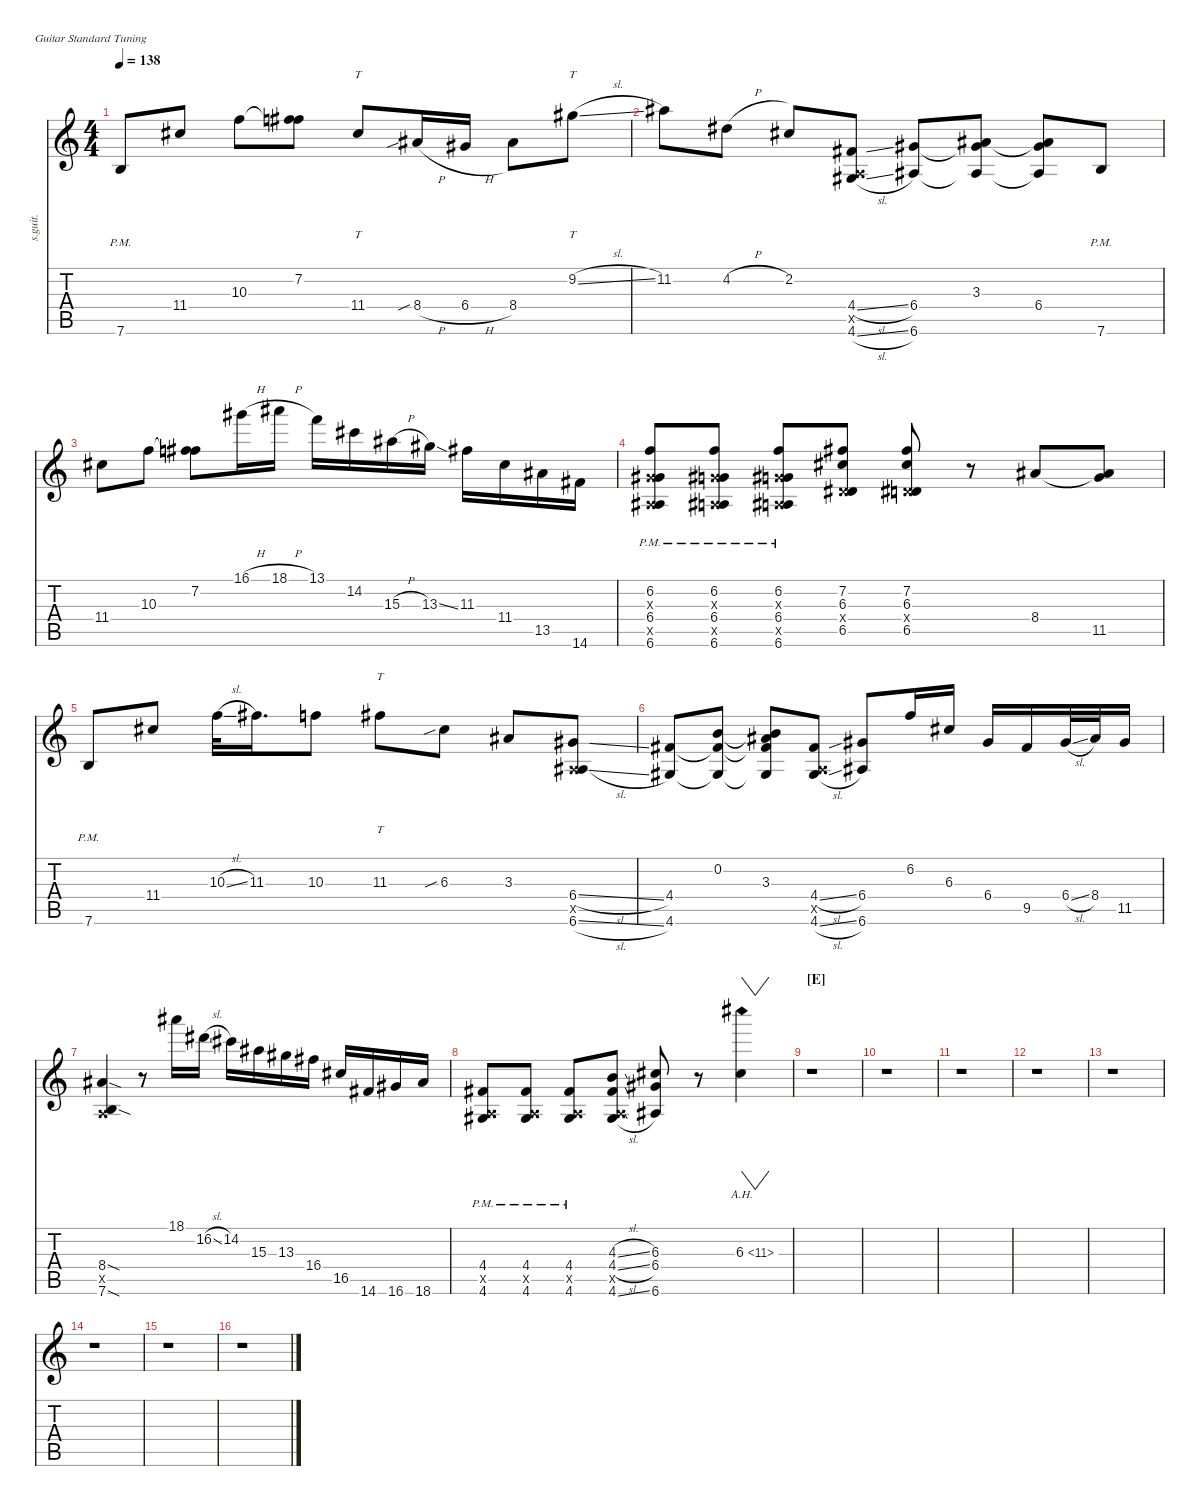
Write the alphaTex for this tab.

\defaultSystemsLayout 4
\hideDynamics
\bracketExtendMode nobrackets
\track ("Erick Hansel" "s.guit.") {instrument overdrivenguitar}
\staff {score tabs}
\tuning (E4 B3 G3 D3 A2 E2)
\ts (4 4)
\tempo 138
\clef g2
\ks c
7.6{pm}.8{lyrics (0 "") lyrics (1 "") lyrics (2 "") lyrics (3 "") lyrics (4 "") dy f} 11.4{acc #}.8{lyrics (0 "") lyrics (1 "") lyrics (2 "") lyrics (3 "") lyrics (4 "")} 10.3.8{lyrics (0 "") lyrics (1 "") lyrics (2 "") lyrics (3 "") lyrics (4 "")} (7.2{acc #} 10.3{t}).8{lyrics (0 "") lyrics (1 "") lyrics (2 "") lyrics (3 "") lyrics (4 "")} 11.4{acc #}.8{tt lyrics (0 "") lyrics (1 "") lyrics (2 "") lyrics (3 "") lyrics (4 "")} 8.4{sib h acc #}.16{lyrics (0 "") lyrics (1 "") lyrics (2 "") lyrics (3 "") lyrics (4 "")} 6.4{h acc #}.16{lyrics (0 "") lyrics (1 "") lyrics (2 "") lyrics (3 "") lyrics (4 "")} 8.4{acc #}.8{lyrics (0 "") lyrics (1 "") lyrics (2 "") lyrics (3 "") lyrics (4 "")} 9.2{sl acc #}.8{tt lyrics (0 "") lyrics (1 "") lyrics (2 "") lyrics (3 "") lyrics (4 "")} |
11.2{acc #}.8{lyrics (0 "") lyrics (1 "") lyrics (2 "") lyrics (3 "") lyrics (4 "")} 4.2{h acc #}.8{lyrics (0 "") lyrics (1 "") lyrics (2 "") lyrics (3 "") lyrics (4 "")} 2.2{acc #}.8{lyrics (0 "") lyrics (1 "") lyrics (2 "") lyrics (3 "") lyrics (4 "")} (4.4{sl acc #} 0.5{x} 4.6{sl acc #}).8{lyrics (0 "") lyrics (1 "") lyrics (2 "") lyrics (3 "") lyrics (4 "")} (6.4{acc #} 6.6{acc #}).8{lyrics (0 "") lyrics (1 "") lyrics (2 "") lyrics (3 "") lyrics (4 "")} (3.3{acc #} 6.4{t acc #} 6.6{t acc #}).8{lyrics (0 "") lyrics (1 "") lyrics (2 "") lyrics (3 "") lyrics (4 "")} (3.3{t acc #} 6.4{acc #} 6.6{t acc #}).8{lyrics (0 "") lyrics (1 "") lyrics (2 "") lyrics (3 "") lyrics (4 "")} 7.6{pm}.8{lyrics (0 "") lyrics (1 "") lyrics (2 "") lyrics (3 "") lyrics (4 "")} |
11.4{acc #}.8{lyrics (0 "") lyrics (1 "") lyrics (2 "") lyrics (3 "") lyrics (4 "")} 10.3.8{lyrics (0 "") lyrics (1 "") lyrics (2 "") lyrics (3 "") lyrics (4 "")} (7.2{acc #} 10.3{t}).8{lyrics (0 "") lyrics (1 "") lyrics (2 "") lyrics (3 "") lyrics (4 "")} 16.1{h acc #}.16{lyrics (0 "") lyrics (1 "") lyrics (2 "") lyrics (3 "") lyrics (4 "")} 18.1{h acc #}.16{lyrics (0 "") lyrics (1 "") lyrics (2 "") lyrics (3 "") lyrics (4 "")} 13.1.16{lyrics (0 "") lyrics (1 "") lyrics (2 "") lyrics (3 "") lyrics (4 "")} 14.2{acc #}.16{lyrics (0 "") lyrics (1 "") lyrics (2 "") lyrics (3 "") lyrics (4 "")} 15.3{h acc #}.16{lyrics (0 "") lyrics (1 "") lyrics (2 "") lyrics (3 "") lyrics (4 "")} 13.3{ss acc #}.16{lyrics (0 "") lyrics (1 "") lyrics (2 "") lyrics (3 "") lyrics (4 "")} 11.3{acc #}.16{lyrics (0 "") lyrics (1 "") lyrics (2 "") lyrics (3 "") lyrics (4 "")} 11.4{acc #}.16{lyrics (0 "") lyrics (1 "") lyrics (2 "") lyrics (3 "") lyrics (4 "")} 13.5{acc #}.16{lyrics (0 "") lyrics (1 "") lyrics (2 "") lyrics (3 "") lyrics (4 "")} 14.6{acc #}.16{lyrics (0 "") lyrics (1 "") lyrics (2 "") lyrics (3 "") lyrics (4 "")} |
(6.2{pm} 0.3{pm x} 6.4{pm acc #} 0.5{pm x} 6.6{pm acc #}).8{lyrics (0 "") lyrics (1 "") lyrics (2 "") lyrics (3 "") lyrics (4 "")} (6.2{pm} 0.3{pm x} 6.4{pm acc #} 0.5{pm x} 6.6{pm acc #}).8{lyrics (0 "") lyrics (1 "") lyrics (2 "") lyrics (3 "") lyrics (4 "")} (6.2{pm} 0.3{pm x} 6.4{pm acc #} 0.5{pm x} 6.6{pm acc #}).8{lyrics (0 "") lyrics (1 "") lyrics (2 "") lyrics (3 "") lyrics (4 "")} (7.2{acc #} 6.3{acc #} 0.4{x} 6.5{acc #}).8{lyrics (0 "") lyrics (1 "") lyrics (2 "") lyrics (3 "") lyrics (4 "")} (7.2{acc #} 6.3{acc #} 0.4{x} 6.5{acc #}).8{lyrics (0 "") lyrics (1 "") lyrics (2 "") lyrics (3 "") lyrics (4 "")} r.8 8.4{acc #}.8{lyrics (0 "") lyrics (1 "") lyrics (2 "") lyrics (3 "") lyrics (4 "")} (8.4{t acc #} 11.5{acc #}).8{lyrics (0 "") lyrics (1 "") lyrics (2 "") lyrics (3 "") lyrics (4 "")} |
7.6{pm}.8{lyrics (0 "") lyrics (1 "") lyrics (2 "") lyrics (3 "") lyrics (4 "")} 11.4{acc #}.8{lyrics (0 "") lyrics (1 "") lyrics (2 "") lyrics (3 "") lyrics (4 "")} 10.3{sl}.32{lyrics (0 "") lyrics (1 "") lyrics (2 "") lyrics (3 "") lyrics (4 "")} 11.3{acc #}.16{d lyrics (0 "") lyrics (1 "") lyrics (2 "") lyrics (3 "") lyrics (4 "")} 10.3.8{lyrics (0 "") lyrics (1 "") lyrics (2 "") lyrics (3 "") lyrics (4 "")} 11.3{acc #}.8{tt lyrics (0 "") lyrics (1 "") lyrics (2 "") lyrics (3 "") lyrics (4 "")} 6.3{sib acc #}.8{lyrics (0 "") lyrics (1 "") lyrics (2 "") lyrics (3 "") lyrics (4 "")} 3.3{acc #}.8{lyrics (0 "") lyrics (1 "") lyrics (2 "") lyrics (3 "") lyrics (4 "")} (6.4{sl acc #} 0.5{x} 6.6{sl acc #}).8{lyrics (0 "") lyrics (1 "") lyrics (2 "") lyrics (3 "") lyrics (4 "")} |
(4.4{acc #} 4.6{acc #}).8{lyrics (0 "") lyrics (1 "") lyrics (2 "") lyrics (3 "") lyrics (4 "")} (0.2 4.4{t acc #} 4.6{t acc #}).8{lyrics (0 "") lyrics (1 "") lyrics (2 "") lyrics (3 "") lyrics (4 "")} (0.2{t} 3.3{acc #} 4.4{t acc #} 4.6{t acc #}).8{lyrics (0 "") lyrics (1 "") lyrics (2 "") lyrics (3 "") lyrics (4 "")} (4.4{sl acc #} 0.5{x} 4.6{sl acc #}).8{lyrics (0 "") lyrics (1 "") lyrics (2 "") lyrics (3 "") lyrics (4 "")} (6.4{acc #} 6.6{acc #}).8{lyrics (0 "") lyrics (1 "") lyrics (2 "") lyrics (3 "") lyrics (4 "")} 6.2.16{lyrics (0 "") lyrics (1 "") lyrics (2 "") lyrics (3 "") lyrics (4 "")} 6.3{acc #}.16{lyrics (0 "") lyrics (1 "") lyrics (2 "") lyrics (3 "") lyrics (4 "")} 6.4{acc #}.16{lyrics (0 "") lyrics (1 "") lyrics (2 "") lyrics (3 "") lyrics (4 "")} 9.5{acc #}.16{lyrics (0 "") lyrics (1 "") lyrics (2 "") lyrics (3 "") lyrics (4 "")} 6.4{sl acc #}.32{lyrics (0 "") lyrics (1 "") lyrics (2 "") lyrics (3 "") lyrics (4 "")} 8.4{acc #}.32{lyrics (0 "") lyrics (1 "") lyrics (2 "") lyrics (3 "") lyrics (4 "")} 11.5{acc #}.16{lyrics (0 "") lyrics (1 "") lyrics (2 "") lyrics (3 "") lyrics (4 "")} |
(8.4{sod acc #} 0.5{x} 7.6{sod}).4{lyrics (0 "") lyrics (1 "") lyrics (2 "") lyrics (3 "") lyrics (4 "")} r.8 18.1{acc #}.16{lyrics (0 "") lyrics (1 "") lyrics (2 "") lyrics (3 "") lyrics (4 "")} 16.2{sl acc #}.16{lyrics (0 "") lyrics (1 "") lyrics (2 "") lyrics (3 "") lyrics (4 "")} 14.2{acc #}.16{lyrics (0 "") lyrics (1 "") lyrics (2 "") lyrics (3 "") lyrics (4 "")} 15.3{acc #}.16{lyrics (0 "") lyrics (1 "") lyrics (2 "") lyrics (3 "") lyrics (4 "")} 13.3{acc #}.16{lyrics (0 "") lyrics (1 "") lyrics (2 "") lyrics (3 "") lyrics (4 "")} 16.4{acc #}.16{lyrics (0 "") lyrics (1 "") lyrics (2 "") lyrics (3 "") lyrics (4 "")} 16.5{acc #}.16{lyrics (0 "") lyrics (1 "") lyrics (2 "") lyrics (3 "") lyrics (4 "")} 14.6{acc #}.16{lyrics (0 "") lyrics (1 "") lyrics (2 "") lyrics (3 "") lyrics (4 "")} 16.6{acc #}.16{lyrics (0 "") lyrics (1 "") lyrics (2 "") lyrics (3 "") lyrics (4 "")} 18.6{acc #}.16{lyrics (0 "") lyrics (1 "") lyrics (2 "") lyrics (3 "") lyrics (4 "")} |
(4.4{pm acc #} 0.5{pm x} 4.6{pm acc #}).8{lyrics (0 "") lyrics (1 "") lyrics (2 "") lyrics (3 "") lyrics (4 "")} (4.4{pm acc #} 0.5{pm x} 4.6{pm acc #}).8{lyrics (0 "") lyrics (1 "") lyrics (2 "") lyrics (3 "") lyrics (4 "")} (4.4{pm acc #} 0.5{pm x} 4.6{pm acc #}).8{lyrics (0 "") lyrics (1 "") lyrics (2 "") lyrics (3 "") lyrics (4 "")} (4.3{sl} 4.4{sl acc #} 0.5{x} 4.6{sl acc #}).8{lyrics (0 "") lyrics (1 "") lyrics (2 "") lyrics (3 "") lyrics (4 "")} (6.3{acc #} 6.4{acc #} 6.6{acc #}).8{lyrics (0 "") lyrics (1 "") lyrics (2 "") lyrics (3 "") lyrics (4 "")} r.8 6.3{ah 5 acc #}.4{vw lyrics (0 "") lyrics (1 "") lyrics (2 "") lyrics (3 "") lyrics (4 "")} |
\section ("E" "")
r.1 |
r.1 |
r.1 |
r.1 |
r.1 |
r.1 |
r.1 |
r.1
